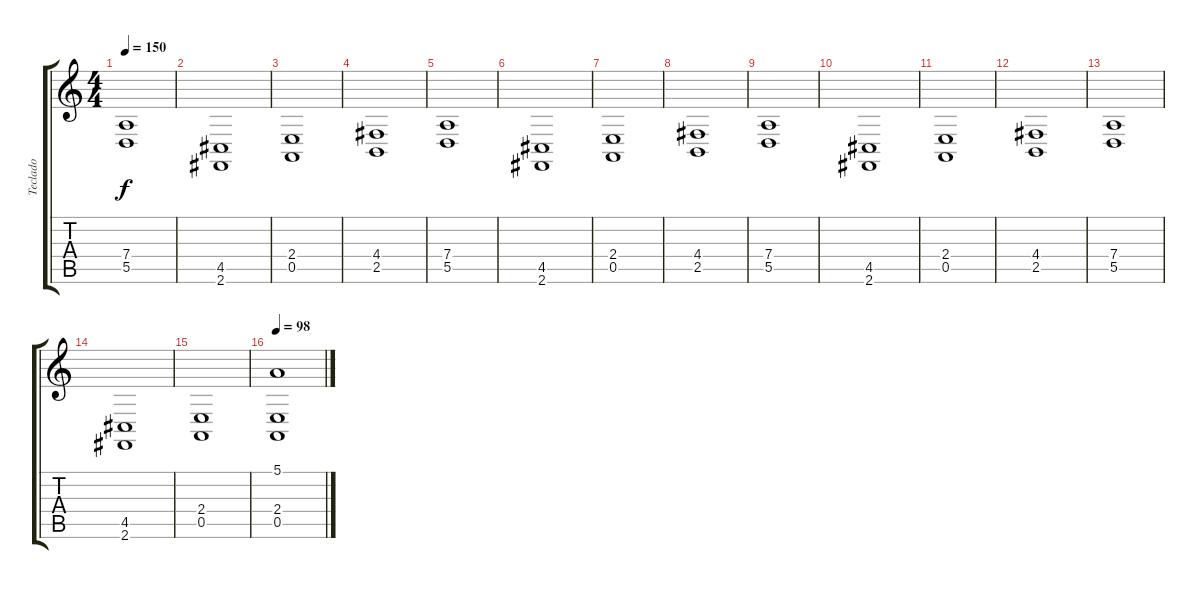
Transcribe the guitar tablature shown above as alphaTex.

\track ("Teclado" "Teclado") {instrument choiraahs}
\staff {score tabs}
\tuning (E4 B3 G3 D3 A2 E2) {hide}
\ts (4 4)
\tempo 150
\clef g2
\ks c
(7.4 5.5).1{dy f} |
(4.5 2.6).1 |
(2.4 0.5).1 |
(4.4 2.5).1 |
(7.4 5.5).1 |
(4.5 2.6).1 |
(2.4 0.5).1 |
(4.4 2.5).1 |
(7.4 5.5).1 |
(4.5 2.6).1 |
(2.4 0.5).1 |
(4.4 2.5).1 |
(7.4 5.5).1 |
(4.5 2.6).1 |
(2.4 0.5).1 |
\tempo 98
(5.1 2.4 0.5).1{volume 0}
